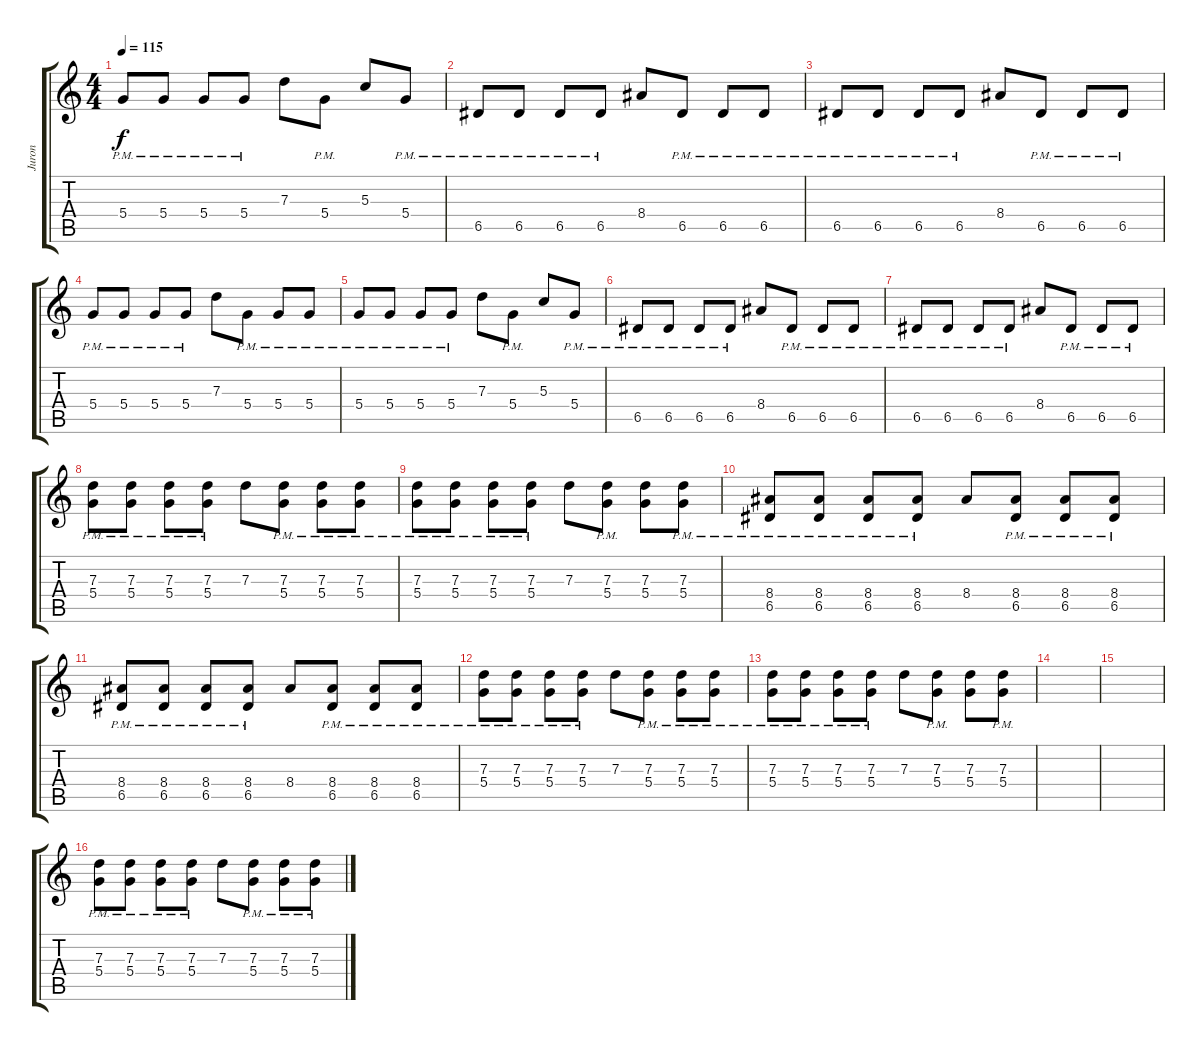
\track ("Juron" "Juron") {instrument distortionguitar}
\staff {score tabs}
\tuning (E4 B3 G3 D3 A2 E2) {hide}
\ts (4 4)
\tempo 115
\clef g2
\ks c
5.4{pm}.8{dy f} 5.4{pm}.8 5.4{pm}.8 5.4{pm}.8 7.3.8 5.4{pm}.8 5.3.8 5.4{pm}.8 |
6.5{pm}.8 6.5{pm}.8 6.5{pm}.8 6.5{pm}.8 8.4.8 6.5{pm}.8 6.5{pm}.8 6.5{pm}.8 |
6.5{pm}.8 6.5{pm}.8 6.5{pm}.8 6.5{pm}.8 8.4.8 6.5{pm}.8 6.5{pm}.8 6.5{pm}.8 |
5.4{pm}.8 5.4{pm}.8 5.4{pm}.8 5.4{pm}.8 7.3.8 5.4{pm}.8 5.4{pm}.8 5.4{pm}.8 |
5.4{pm}.8 5.4{pm}.8 5.4{pm}.8 5.4{pm}.8 7.3.8 5.4{pm}.8 5.3.8 5.4{pm}.8 |
6.5{pm}.8 6.5{pm}.8 6.5{pm}.8 6.5{pm}.8 8.4.8 6.5{pm}.8 6.5{pm}.8 6.5{pm}.8 |
6.5{pm}.8 6.5{pm}.8 6.5{pm}.8 6.5{pm}.8 8.4.8 6.5{pm}.8 6.5{pm}.8 6.5{pm}.8 |
(7.3 5.4{pm}).8 (7.3 5.4{pm}).8 (7.3 5.4{pm}).8 (7.3 5.4{pm}).8 7.3.8 (7.3 5.4{pm}).8 (7.3 5.4{pm}).8 (7.3 5.4{pm}).8 |
(7.3 5.4{pm}).8 (7.3 5.4{pm}).8 (7.3 5.4{pm}).8 (7.3 5.4{pm}).8 7.3.8 (7.3 5.4{pm}).8 (7.3 5.4).8 (7.3 5.4{pm}).8 |
(8.4 6.5{pm}).8 (8.4 6.5{pm}).8 (8.4 6.5{pm}).8 (8.4 6.5{pm}).8 8.4.8 (8.4 6.5{pm}).8 (8.4 6.5{pm}).8 (8.4 6.5{pm}).8 |
(8.4 6.5{pm}).8 (8.4 6.5{pm}).8 (8.4 6.5{pm}).8 (8.4 6.5{pm}).8 8.4.8 (8.4 6.5{pm}).8 (8.4 6.5{pm}).8 (8.4 6.5{pm}).8 |
(7.3 5.4{pm}).8 (7.3 5.4{pm}).8 (7.3 5.4{pm}).8 (7.3 5.4{pm}).8 7.3.8 (7.3 5.4{pm}).8 (7.3 5.4{pm}).8 (7.3 5.4{pm}).8 |
(7.3 5.4{pm}).8 (7.3 5.4{pm}).8 (7.3 5.4{pm}).8 (7.3 5.4{pm}).8 7.3.8 (7.3 5.4{pm}).8 (7.3 5.4).8 (7.3 5.4{pm}).8 |
|
|
(7.3 5.4{pm}).8 (7.3 5.4{pm}).8 (7.3 5.4{pm}).8 (7.3 5.4{pm}).8 7.3.8 (7.3 5.4{pm}).8 (7.3 5.4{pm}).8 (7.3 5.4{pm}).8
